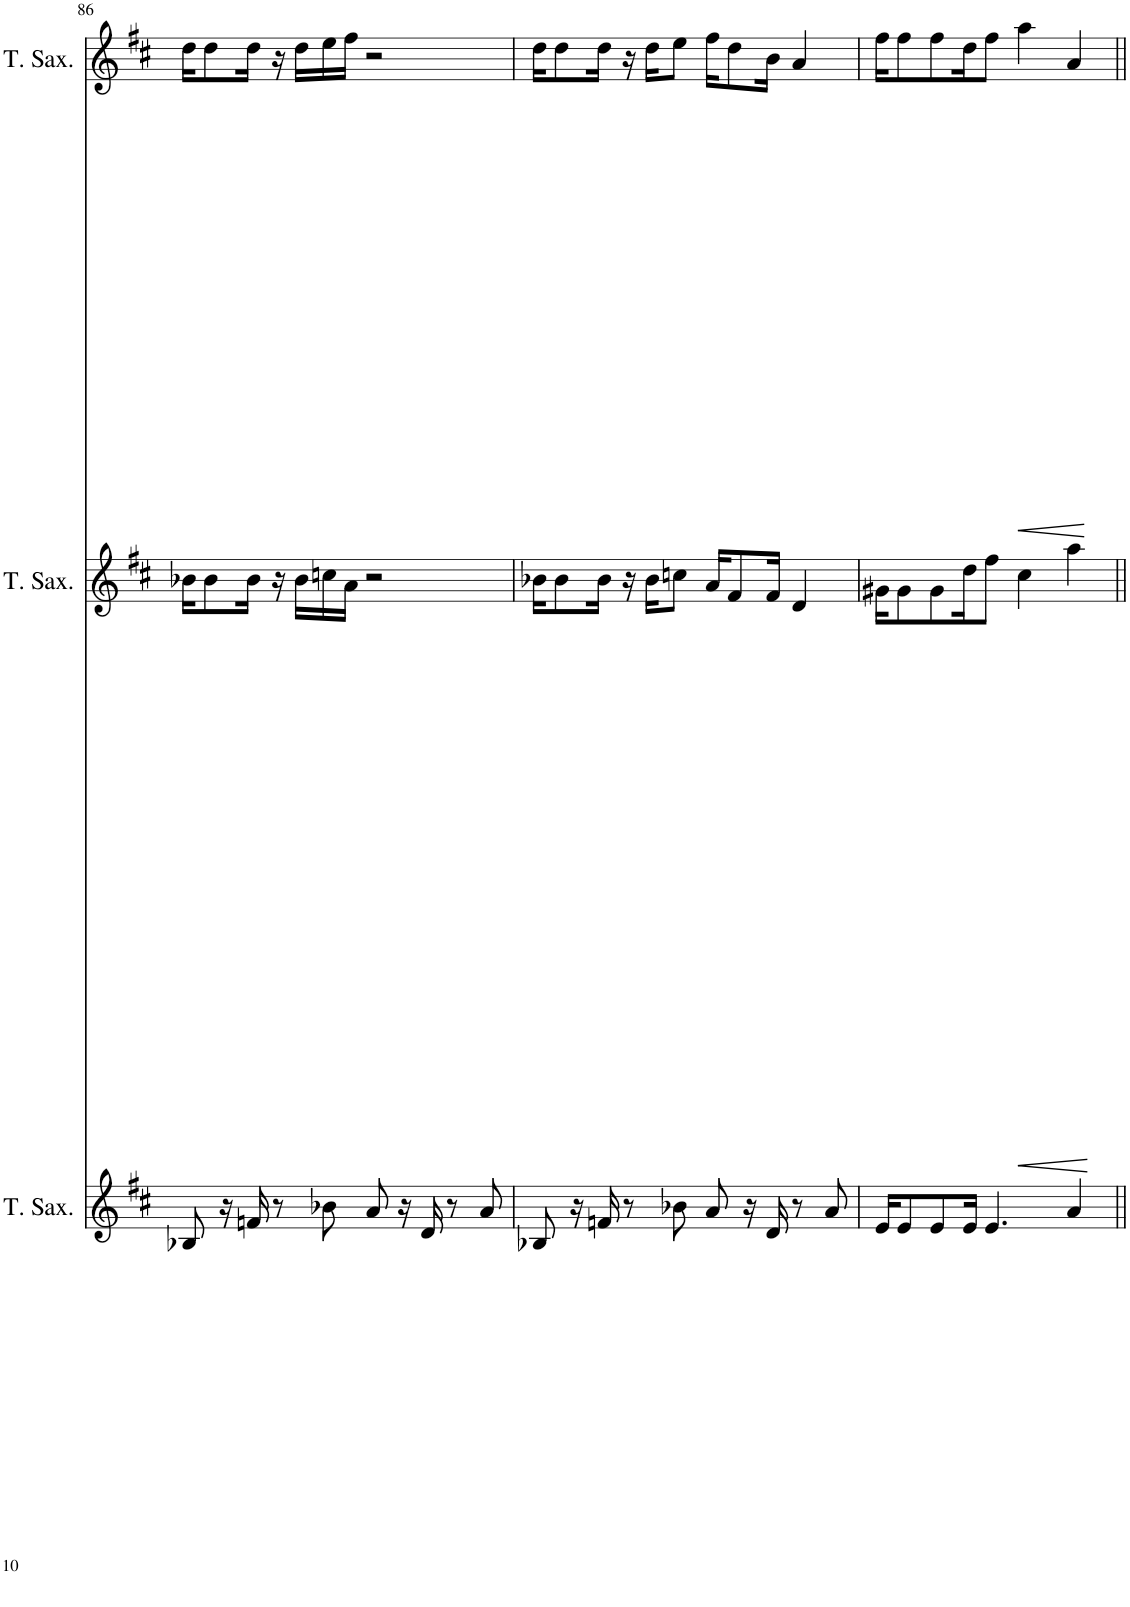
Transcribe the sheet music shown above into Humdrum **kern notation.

**kern	**dynam	**kern	**dynam	**kern	**dynam
*part3	*part3	*part2	*part2	*part1	*part1
*staff3	*staff3	*staff2	*staff2	*staff1	*staff1
*I"Tenor Saxophone	*	*I"Tenor Saxophone	*	*I"Tenor Saxophone	*
*I'T. Sax.	*	*I'T. Sax.	*	*I'T. Sax.	*
!!LO:PB:g=z
*clefG2	*	*clefG2	*	*clefG2	*
*Trd8c14	*	*Trd8c14	*	*Trd8c14	*
*k[f#c#]	*	*k[f#c#]	*	*k[f#c#]	*
*M4/4	*	*M4/4	*	*M4/4	*
=86	=86	=86	=86	=86	=86
8B-X/	.	16b-X\KL	.	16dd\KL	.
.	.	8b-\	.	8dd\	.
16r	.	.	.	.	.
16fn/	.	16b-\Jk	.	16dd\Jk	.
8r	.	16r	.	16r	.
.	.	16b-\LL	.	16dd\LL	.
8b-X\	.	16ccn\	.	16ee\	.
.	.	16a\JJ	.	16ff#\JJ	.
8a/	.	2r	.	2r	.
16r	.	.	.	.	.
16d/	.	.	.	.	.
8r	.	.	.	.	.
8a/	.	.	.	.	.
=87	=87	=87	=87	=87	=87
8B-X/	.	16b-X\KL	.	16dd\KL	.
.	.	8b-\	.	8dd\	.
16r	.	.	.	.	.
16fn/	.	16b-\Jk	.	16dd\Jk	.
8r	.	16r	.	16r	.
.	.	16b-\KL	.	16dd\KL	.
8b-X\	.	8ccn\J	.	8ee\J	.
8a/	.	16a/KL	.	16ff#\KL	.
.	.	8f#/	.	8dd\	.
16r	.	.	.	.	.
16d/	.	16f#/Jk	.	16b\Jk	.
8r	.	4d/	.	4a/	.
8a/	.	.	.	.	.
=88	=88	=88	=88	=88	=88
16e/KL	.	16g#X\KL	.	16ff#\KL	.
8e/	.	8g#\	.	8ff#\	.
8e/	.	8g#\	.	8ff#\	.
16e/Jk	.	16dd\K	.	16dd\K	.
!	!LO:HP:b	!	!	!	!
4.e/	<	8ff#\J	.	8ff#\J	.
!	!	!	!LO:HP:b	!	!LO:HP:b
.	.	4cc#\	<	4aa\	<
4a/	.	4aa\	.	4a/	.
.	[	.	[	.	[
=||	=||	=||	=||	=||	=||
*-	*-	*-	*-	*-	*-
